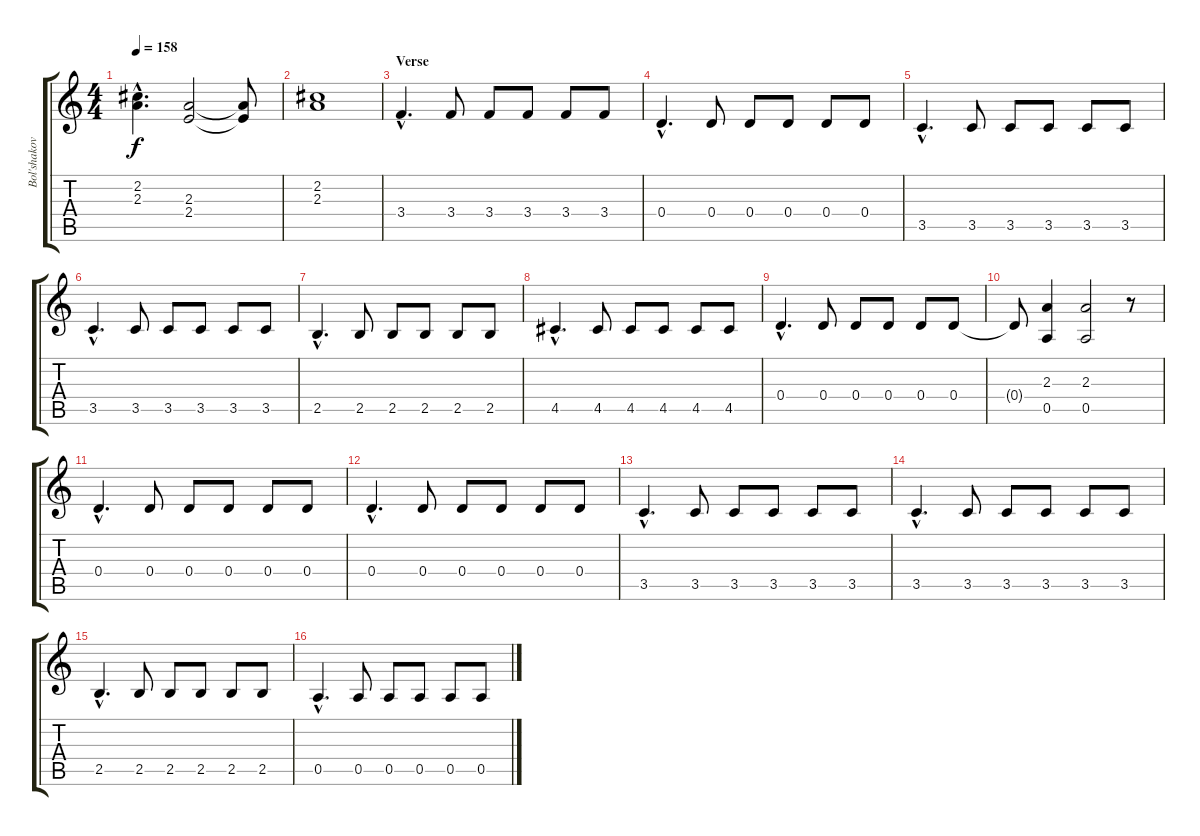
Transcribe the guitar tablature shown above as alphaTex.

\track ("Bol'shakov" "Bol'shakov") {instrument overdrivenguitar}
\staff {score tabs}
\tuning (E4 B3 G3 D3 A2 E2) {hide}
\ts (4 4)
\tempo 158
\clef g2
\ks c
(2.2{hac} 2.3{hac}).4{d dy f} (2.3 2.4).2 (2.3{t} 2.4{t}).8 |
(2.2 2.3).1 |
\section ("" "Verse")
3.4{hac}.4{d} 3.4.8 3.4.8 3.4.8 3.4.8 3.4.8 |
0.4{hac}.4{d} 0.4.8 0.4.8 0.4.8 0.4.8 0.4.8 |
3.5{hac}.4{d} 3.5.8 3.5.8 3.5.8 3.5.8 3.5.8 |
3.5{hac}.4{d} 3.5.8 3.5.8 3.5.8 3.5.8 3.5.8 |
2.5{hac}.4{d} 2.5.8 2.5.8 2.5.8 2.5.8 2.5.8 |
4.5{hac}.4{d} 4.5.8 4.5.8 4.5.8 4.5.8 4.5.8 |
0.4{hac}.4{d} 0.4.8 0.4.8 0.4.8 0.4.8 0.4.8 |
0.4{t}.8 (2.3 0.5).4 (2.3 0.5).2 r.8 |
0.4{hac}.4{d} 0.4.8 0.4.8 0.4.8 0.4.8 0.4.8 |
0.4{hac}.4{d} 0.4.8 0.4.8 0.4.8 0.4.8 0.4.8 |
3.5{hac}.4{d} 3.5.8 3.5.8 3.5.8 3.5.8 3.5.8 |
3.5{hac}.4{d} 3.5.8 3.5.8 3.5.8 3.5.8 3.5.8 |
2.5{hac}.4{d} 2.5.8 2.5.8 2.5.8 2.5.8 2.5.8 |
0.5{hac}.4{d} 0.5.8 0.5.8 0.5.8 0.5.8 0.5.8
